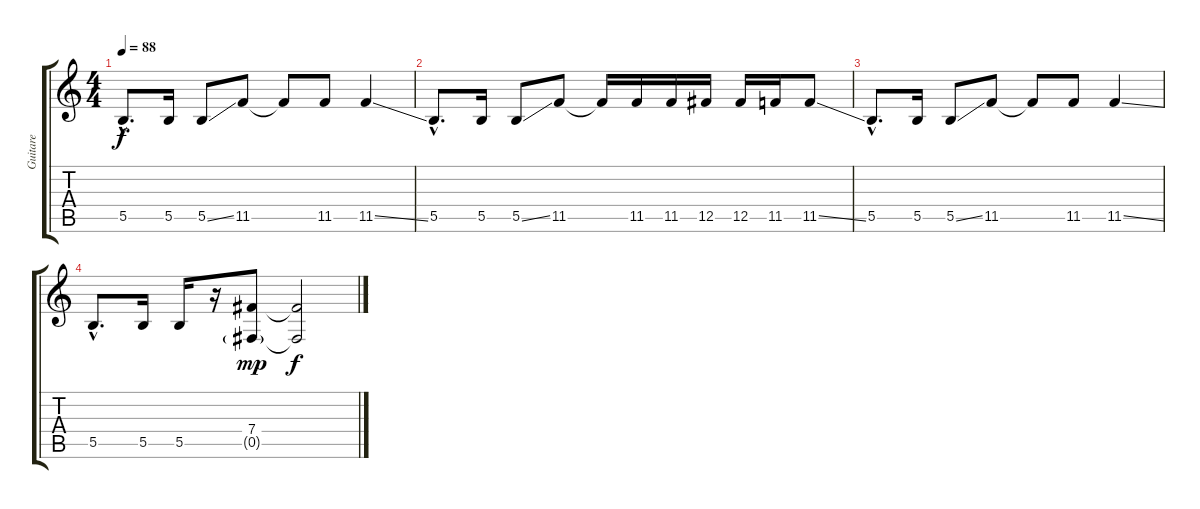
\track ("Guitare" "Guitare") {instrument distortionguitar}
\staff {score tabs}
\tuning (Db4 Ab3 E3 B2 Gb2 B1) {hide}
\ts (4 4)
\tempo 88
\clef g2
\ks c
5.5{hac}.8{d dy f} 5.5.16 5.5{ss}.8 11.5.8 11.5{t}.8 11.5.8 11.5{ss}.4 |
5.5{hac}.8{d} 5.5.16 5.5{ss}.8 11.5.8 11.5{t}.16 11.5.16 11.5.16 12.5.16 12.5.16 11.5.16 11.5{ss}.8 |
5.5{hac}.8{d} 5.5.16 5.5{ss}.8 11.5.8 11.5{t}.8 11.5.8 11.5{ss}.4 |
5.5{hac}.8{d} 5.5.16 5.5.16 r.16 (7.4 0.5{g}).8{dy mp} (7.4{t} 0.5{t}).2{dy f}
